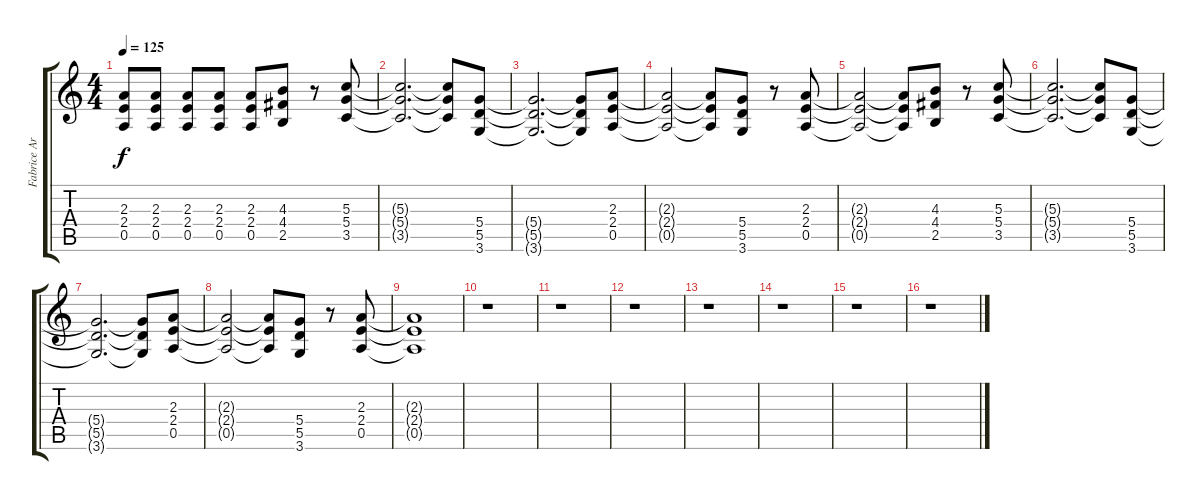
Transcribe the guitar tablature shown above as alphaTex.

\track ("Fabrice Arnouts" "Fabrice Ar") {instrument distortionguitar}
\staff {score tabs}
\tuning (E4 B3 G3 D3 A2 E2) {hide}
\ts (4 4)
\tempo 125
\clef g2
\ks c
(2.3 2.4 0.5).8{dy f} (2.3 2.4 0.5).8 (2.3 2.4 0.5).8 (2.3 2.4 0.5).8 (2.3 2.4 0.5).8 (4.3 4.4 2.5).8 r.8 (5.3 5.4 3.5).8 |
(5.3{t} 5.4{t} 3.5{t}).2{d} (5.3{t} 5.4{t} 3.5{t}).8 (5.4 5.5 3.6).8 |
(5.4{t} 5.5{t} 3.6{t}).2{d} (5.4{t} 5.5{t} 3.6{t}).8 (2.3 2.4 0.5).8 |
(2.3{t} 2.4{t} 0.5{t}).2 (2.3{t} 2.4{t} 0.5{t}).8 (5.4 5.5 3.6).8 r.8 (2.3 2.4 0.5).8 |
(2.3{t} 2.4{t} 0.5{t}).2 (2.3{t} 2.4{t} 0.5{t}).8 (4.3 4.4 2.5).8 r.8 (5.3 5.4 3.5).8 |
(5.3{t} 5.4{t} 3.5{t}).2{d} (5.3{t} 5.4{t} 3.5{t}).8 (5.4 5.5 3.6).8 |
(5.4{t} 5.5{t} 3.6{t}).2{d} (5.4{t} 5.5{t} 3.6{t}).8 (2.3 2.4 0.5).8 |
(2.3{t} 2.4{t} 0.5{t}).2 (2.3{t} 2.4{t} 0.5{t}).8 (5.4 5.5 3.6).8 r.8 (2.3 2.4 0.5).8 |
(2.3{t} 2.4{t} 0.5{t}).1 |
r.1 |
r.1 |
r.1 |
r.1 |
r.1 |
r.1 |
r.1
